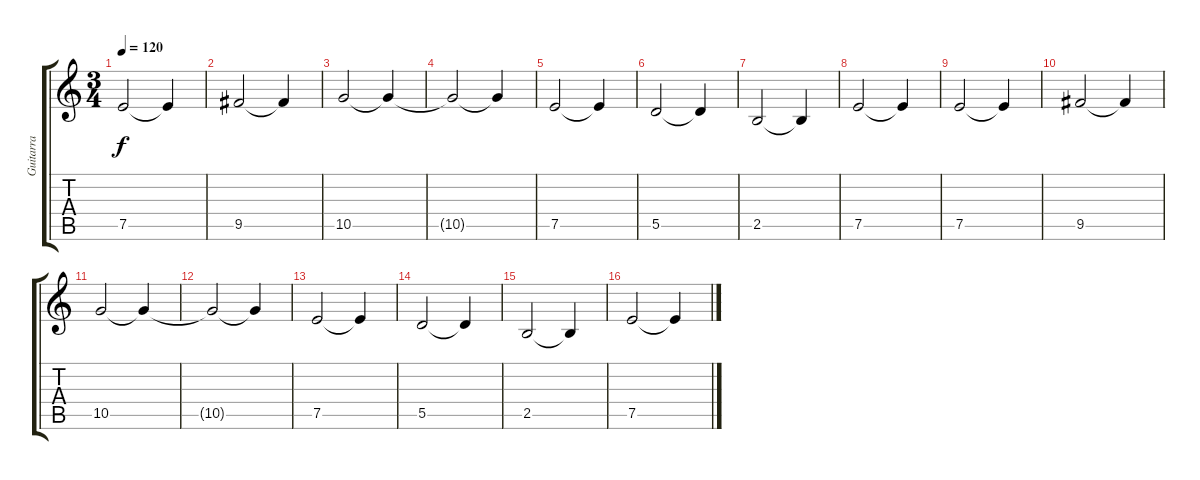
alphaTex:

\track ("Guitarra" "Guitarra") {instrument distortionguitar}
\staff {score tabs}
\tuning (E4 B3 G3 D3 A2 E2) {hide}
\ts (3 4)
\tempo 120
\clef g2
\ks c
7.5.2{dy f} 7.5{t}.4 |
9.5.2 9.5{t}.4 |
10.5.2 10.5{t}.4 |
10.5{t}.2 10.5{t}.4 |
7.5.2 7.5{t}.4 |
5.5.2 5.5{t}.4 |
2.5.2 2.5{t}.4 |
7.5.2 7.5{t}.4 |
7.5.2 7.5{t}.4 |
9.5.2 9.5{t}.4 |
10.5.2 10.5{t}.4 |
10.5{t}.2 10.5{t}.4 |
7.5.2 7.5{t}.4 |
5.5.2 5.5{t}.4 |
2.5.2 2.5{t}.4 |
7.5.2 7.5{t}.4
